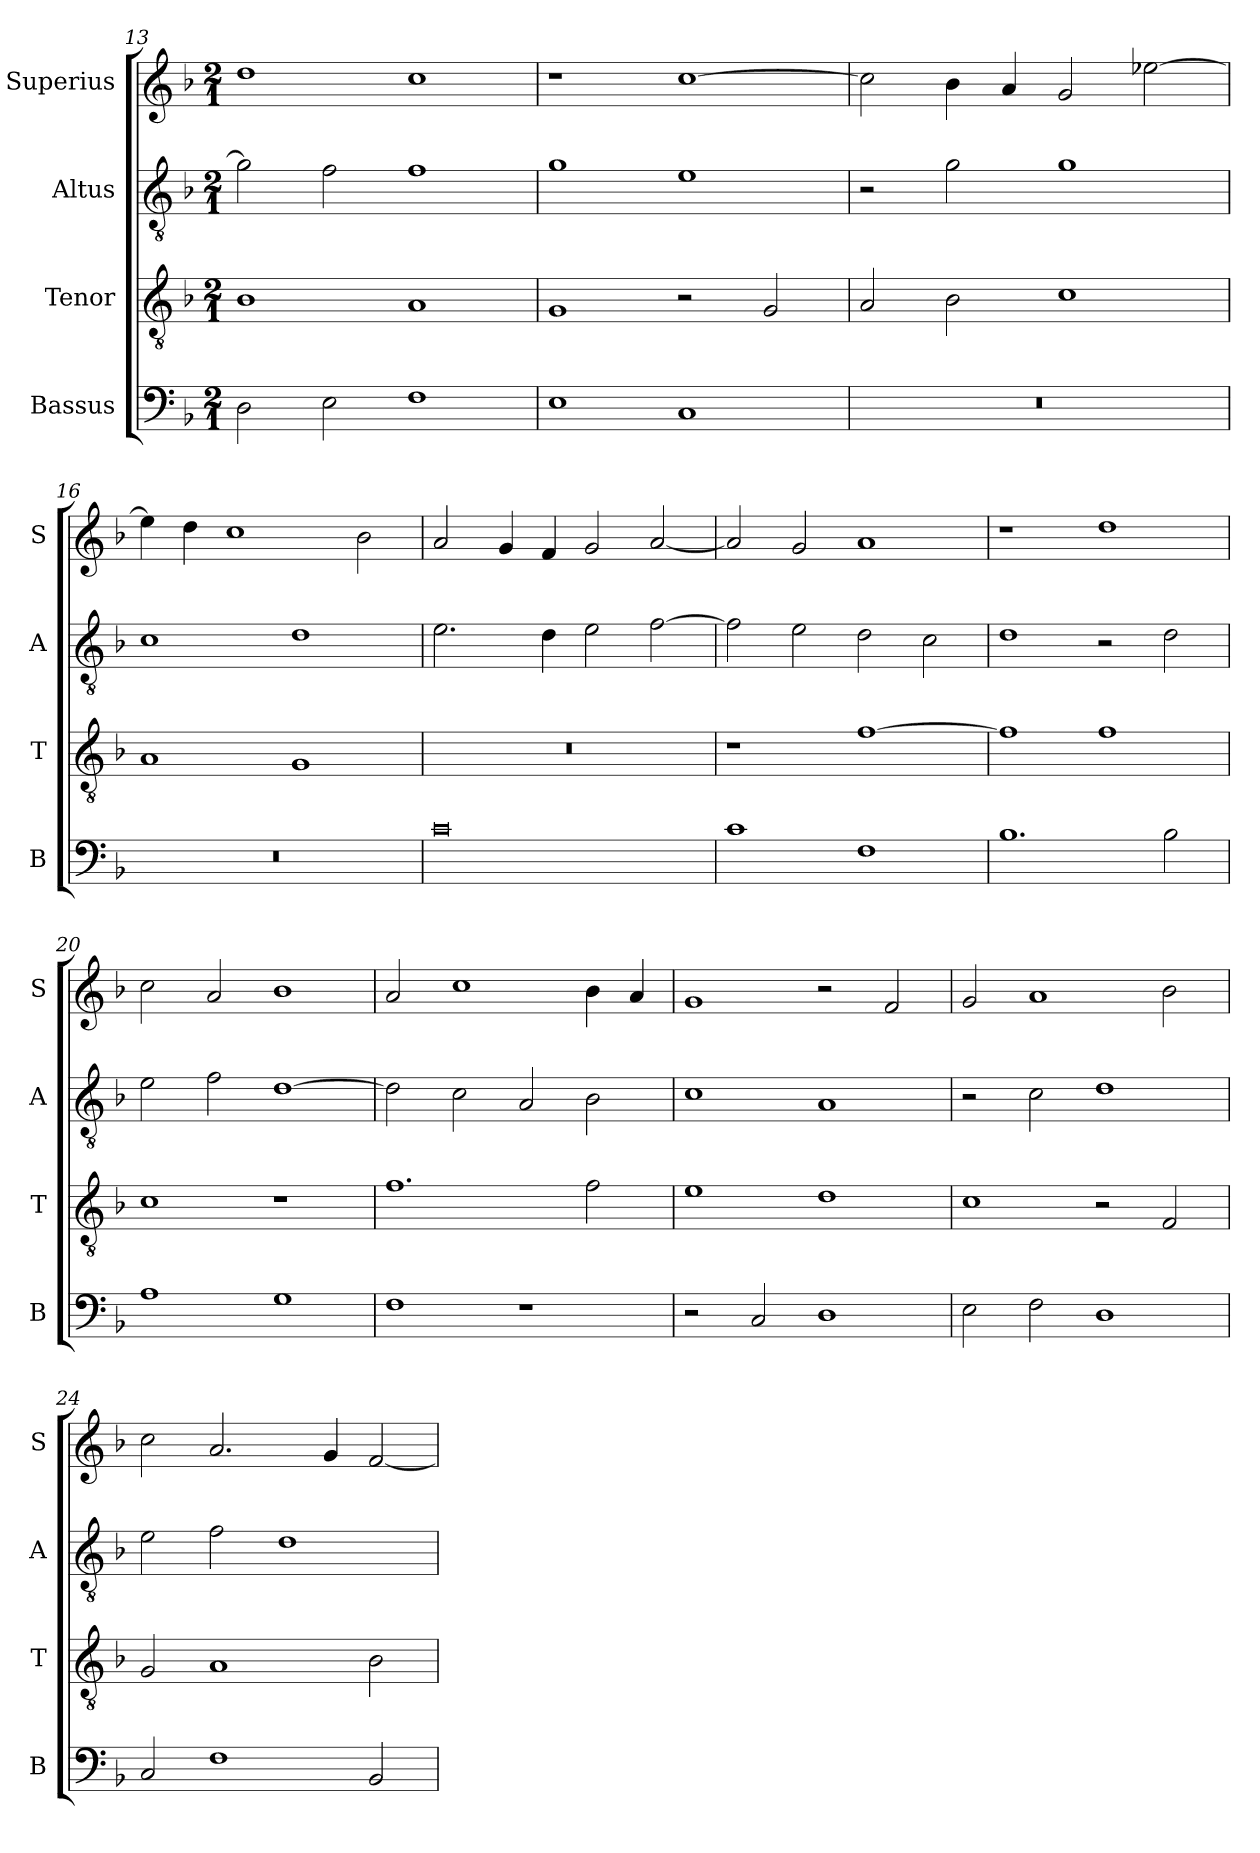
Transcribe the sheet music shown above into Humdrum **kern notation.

**kern	**kern	**kern	**kern
*part4	*part3	*part2	*part1
*staff4	*staff3	*staff2	*staff1
*I"Bassus	*I"Tenor	*I"Altus	*I"Superius
*I'B	*I'T	*I'A	*I'S
*clefF4	*clefGv2	*clefGv2	*clefG2
*k[b-]	*k[b-]	*k[b-]	*k[b-]
*M2/1	*M2/1	*M2/1	*M2/1
=13	=13	=13	=13
2D\	1B-	2g\]	1dd
2E\	.	2f\	.
1F	1A	1f	1cc
=14	=14	=14	=14
1E	1G	1g	1r
1C	2r	1e	[1cc
.	2G/	.	.
=15	=15	=15	=15
0r	2A/	2r	2cc\]
.	2B-\	2g\	4b-\
.	.	.	4a/
.	1c	1g	2g/
.	.	.	[2ee-X\
=16	=16	=16	=16
0r	1A	1c	4ee-\]
.	.	.	4dd\
.	.	.	1cc
.	1G	1d	.
.	.	.	2b-\
=17	=17	=17	=17
0c	0r	2.e\	2a/
.	.	.	4g/
.	.	4d\	4f/
.	.	2e\	2g/
.	.	[2f\	[2a/
=18	=18	=18	=18
1c	1r	2f\]	2a/]
.	.	2e\	2g/
1F	[1f	2d\	1a
.	.	2c\	.
=19	=19	=19	=19
1.B-	1f]	1d	1r
.	1f	2r	1dd
2B-\	.	2d\	.
=20	=20	=20	=20
1A	1c	2e\	2cc\
.	.	2f\	2a/
1G	1r	[1d	1b-
=21	=21	=21	=21
1F	1.f	2d\]	2a/
.	.	2c\	1cc
1r	.	2A/	.
.	2f\	2B-\	4b-\
.	.	.	4a/
=22	=22	=22	=22
2r	1e	1c	1g
2C/	.	.	.
1D	1d	1A	2r
.	.	.	2f/
=23	=23	=23	=23
2E\	1c	2r	2g/
2F\	.	2c\	1a
1D	2r	1d	.
.	2F/	.	2b-\
=24	=24	=24	=24
2C/	2G/	2e\	2cc\
1F	1A	2f\	2.a/
.	.	1d	.
.	.	.	4g/
2BB-/	2B-\	.	[2f/
=	=	=	=
*-	*-	*-	*-
